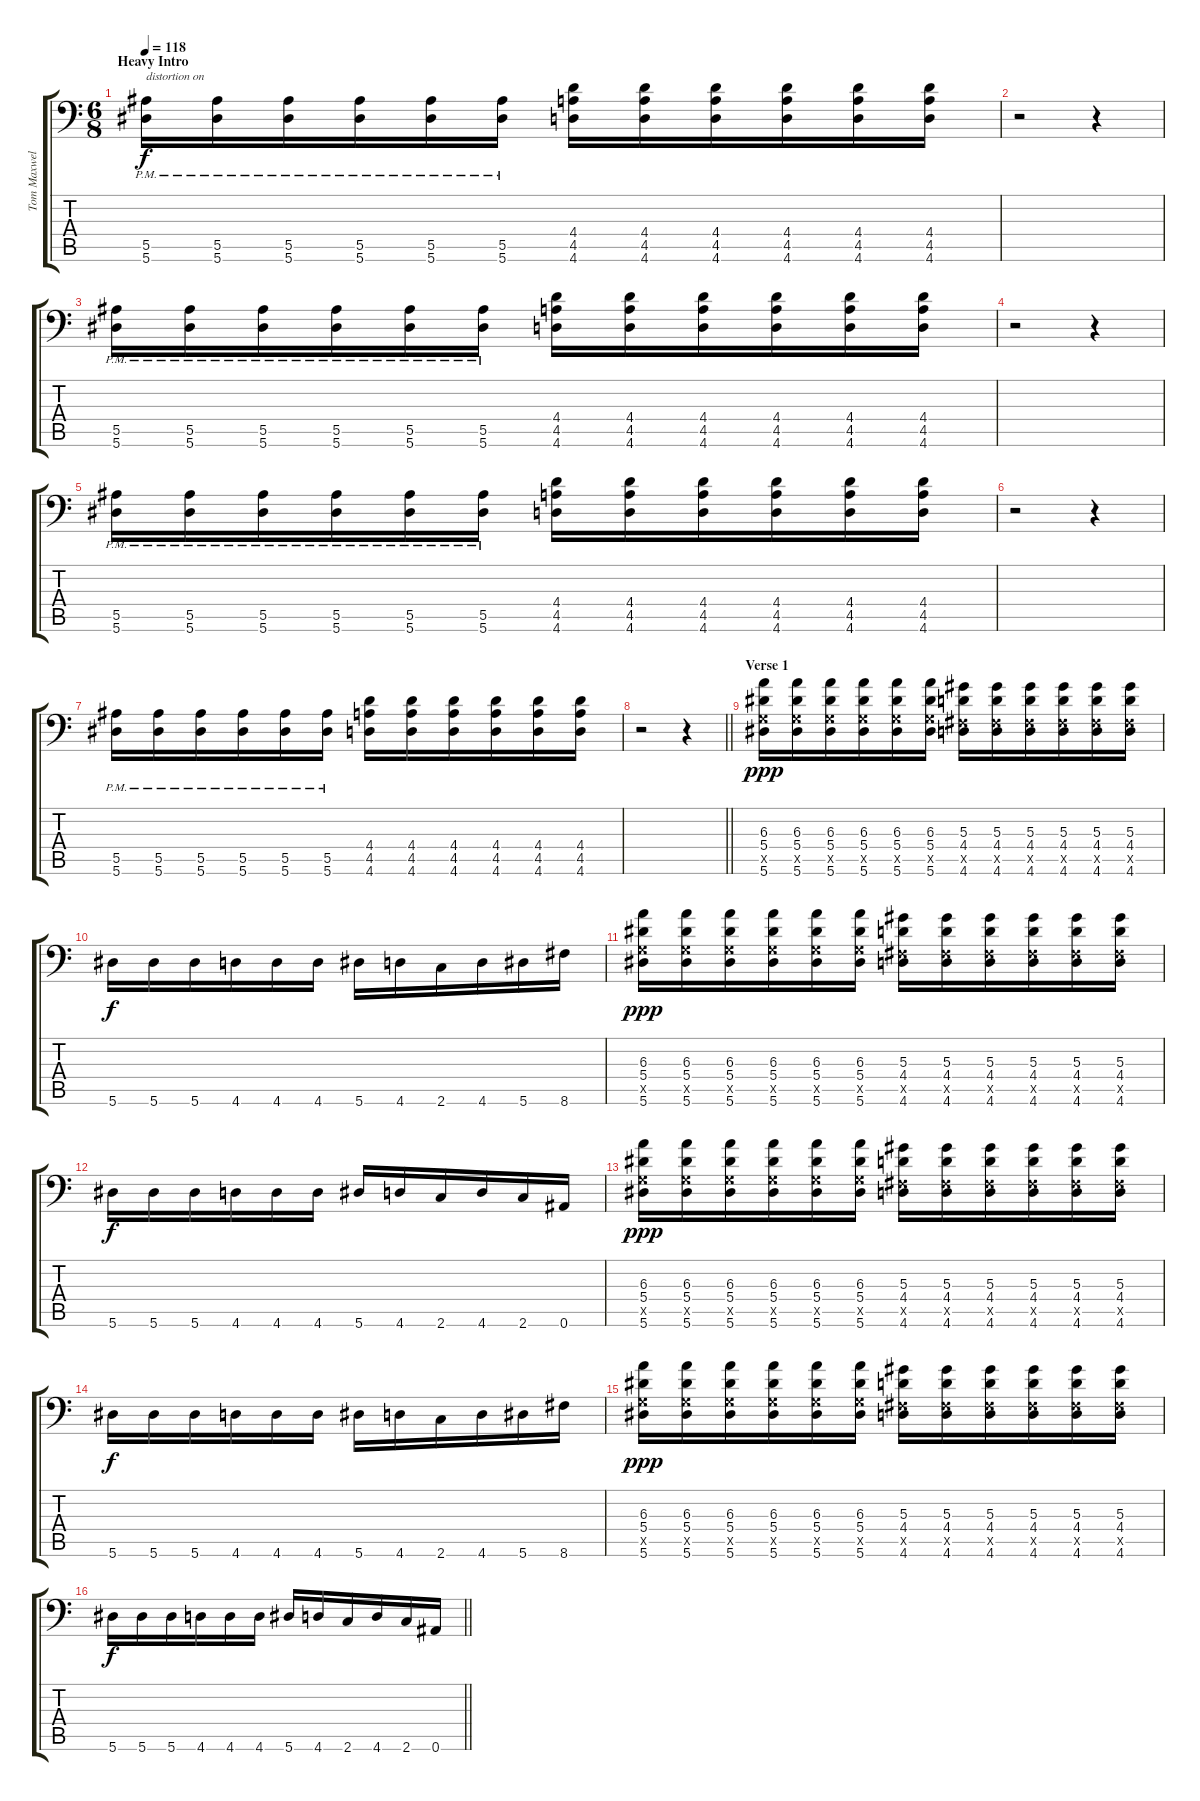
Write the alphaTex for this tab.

\track ("Tom Maxwell [Lead]" "Tom Maxwel") {instrument distortionguitar}
\staff {score tabs}
\tuning (C4 G3 Eb3 Bb2 F2 Bb1) {hide}
\ts (6 8)
\section ("" "Heavy Intro")
\tempo 118
\clef f4
\ks c
(5.5{pm} 5.6{pm}).16{txt "distortion on" dy f} (5.5{pm} 5.6{pm}).16 (5.5{pm} 5.6{pm}).16 (5.5{pm} 5.6{pm}).16 (5.5{pm} 5.6{pm}).16 (5.5{pm} 5.6{pm}).16 (4.4 4.5 4.6).16 (4.4 4.5 4.6).16 (4.4 4.5 4.6).16 (4.4 4.5 4.6).16 (4.4 4.5 4.6).16 (4.4 4.5 4.6).16 |
r.2 r.4 |
(5.5{pm} 5.6{pm}).16 (5.5{pm} 5.6{pm}).16 (5.5{pm} 5.6{pm}).16 (5.5{pm} 5.6{pm}).16 (5.5{pm} 5.6{pm}).16 (5.5{pm} 5.6{pm}).16 (4.4 4.5 4.6).16 (4.4 4.5 4.6).16 (4.4 4.5 4.6).16 (4.4 4.5 4.6).16 (4.4 4.5 4.6).16 (4.4 4.5 4.6).16 |
r.2 r.4 |
(5.5{pm} 5.6{pm}).16 (5.5{pm} 5.6{pm}).16 (5.5{pm} 5.6{pm}).16 (5.5{pm} 5.6{pm}).16 (5.5{pm} 5.6{pm}).16 (5.5{pm} 5.6{pm}).16 (4.4 4.5 4.6).16 (4.4 4.5 4.6).16 (4.4 4.5 4.6).16 (4.4 4.5 4.6).16 (4.4 4.5 4.6).16 (4.4 4.5 4.6).16 |
r.2 r.4 |
(5.5{pm} 5.6{pm}).16 (5.5{pm} 5.6{pm}).16 (5.5{pm} 5.6{pm}).16 (5.5{pm} 5.6{pm}).16 (5.5{pm} 5.6{pm}).16 (5.5{pm} 5.6{pm}).16 (4.4 4.5 4.6).16 (4.4 4.5 4.6).16 (4.4 4.5 4.6).16 (4.4 4.5 4.6).16 (4.4 4.5 4.6).16 (4.4 4.5 4.6).16 |
\barLineRight lightlight
r.2 r.4 |
\section ("" "Verse 1")
(6.3 5.4 2.5{x} 5.6).16{dy ppp} (6.3 5.4 2.5{x} 5.6).16 (6.3 5.4 2.5{x} 5.6).16 (6.3 5.4 2.5{x} 5.6).16 (6.3 5.4 2.5{x} 5.6).16 (6.3 5.4 2.5{x} 5.6).16 (5.3 4.4 1.5{x} 4.6).16 (5.3 4.4 1.5{x} 4.6).16 (5.3 4.4 1.5{x} 4.6).16 (5.3 4.4 1.5{x} 4.6).16 (5.3 4.4 1.5{x} 4.6).16 (5.3 4.4 1.5{x} 4.6).16 |
5.6.16{dy f} 5.6.16 5.6.16 4.6.16 4.6.16 4.6.16 5.6.16 4.6.16 2.6.16 4.6.16 5.6.16 8.6.16 |
(6.3 5.4 2.5{x} 5.6).16{dy ppp} (6.3 5.4 2.5{x} 5.6).16 (6.3 5.4 2.5{x} 5.6).16 (6.3 5.4 2.5{x} 5.6).16 (6.3 5.4 2.5{x} 5.6).16 (6.3 5.4 2.5{x} 5.6).16 (5.3 4.4 1.5{x} 4.6).16 (5.3 4.4 1.5{x} 4.6).16 (5.3 4.4 1.5{x} 4.6).16 (5.3 4.4 1.5{x} 4.6).16 (5.3 4.4 1.5{x} 4.6).16 (5.3 4.4 1.5{x} 4.6).16 |
5.6.16{dy f} 5.6.16 5.6.16 4.6.16 4.6.16 4.6.16 5.6.16 4.6.16 2.6.16 4.6.16 2.6.16 0.6.16 |
(6.3 5.4 2.5{x} 5.6).16{dy ppp} (6.3 5.4 2.5{x} 5.6).16 (6.3 5.4 2.5{x} 5.6).16 (6.3 5.4 2.5{x} 5.6).16 (6.3 5.4 2.5{x} 5.6).16 (6.3 5.4 2.5{x} 5.6).16 (5.3 4.4 1.5{x} 4.6).16 (5.3 4.4 1.5{x} 4.6).16 (5.3 4.4 1.5{x} 4.6).16 (5.3 4.4 1.5{x} 4.6).16 (5.3 4.4 1.5{x} 4.6).16 (5.3 4.4 1.5{x} 4.6).16 |
5.6.16{dy f} 5.6.16 5.6.16 4.6.16 4.6.16 4.6.16 5.6.16 4.6.16 2.6.16 4.6.16 5.6.16 8.6.16 |
(6.3 5.4 2.5{x} 5.6).16{dy ppp} (6.3 5.4 2.5{x} 5.6).16 (6.3 5.4 2.5{x} 5.6).16 (6.3 5.4 2.5{x} 5.6).16 (6.3 5.4 2.5{x} 5.6).16 (6.3 5.4 2.5{x} 5.6).16 (5.3 4.4 1.5{x} 4.6).16 (5.3 4.4 1.5{x} 4.6).16 (5.3 4.4 1.5{x} 4.6).16 (5.3 4.4 1.5{x} 4.6).16 (5.3 4.4 1.5{x} 4.6).16 (5.3 4.4 1.5{x} 4.6).16 |
\barLineRight lightlight
5.6.16{dy f} 5.6.16 5.6.16 4.6.16 4.6.16 4.6.16 5.6.16 4.6.16 2.6.16 4.6.16 2.6.16 0.6.16
